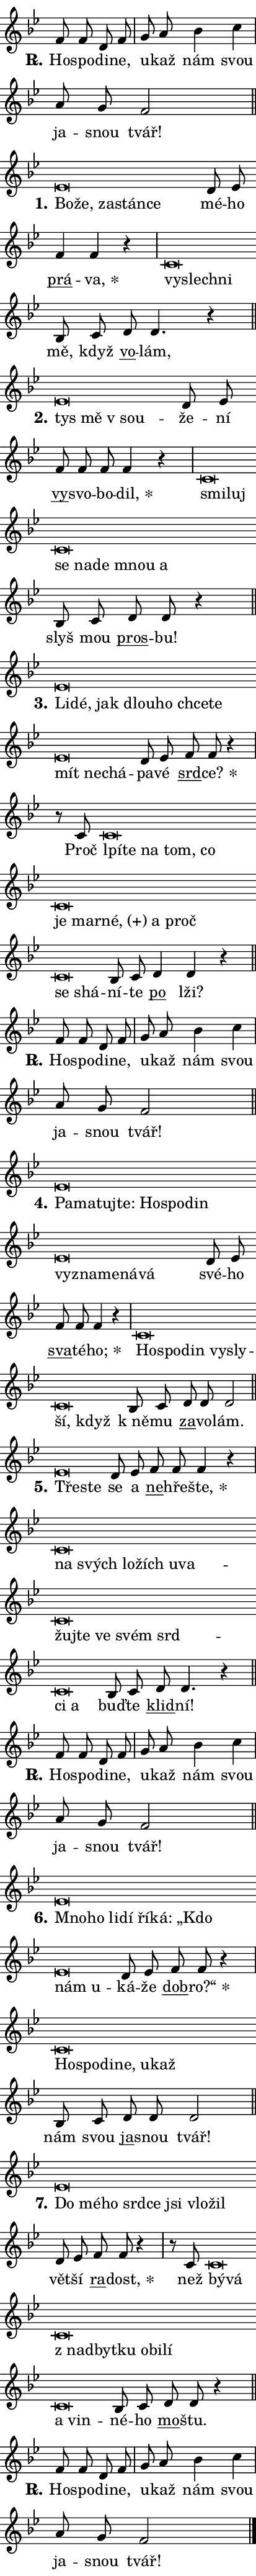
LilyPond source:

\version "2.22.1"
\header { tagline = "" }
\paper {
  indent = 0\cm
  top-margin = 0\cm
  right-margin = 0\cm
  bottom-margin = 0\cm
  left-margin = 0\cm
  paper-width = 7\cm
  page-breaking = #ly:one-page-breaking
  system-system-spacing.basic-distance = #11
  score-system-spacing.basic-distance = #11.3
  ragged-last = ##f
}


%% Author: Thomas Morley
%% https://lists.gnu.org/archive/html/lilypond-user/2020-05/msg00002.html
#(define (line-position grob)
"Returns position of @var[grob} in current system:
   @code{'start}, if at first time-step
   @code{'end}, if at last time-step
   @code{'middle} otherwise
"
  (let* ((col (ly:item-get-column grob))
         (ln (ly:grob-object col 'left-neighbor))
         (rn (ly:grob-object col 'right-neighbor))
         (col-to-check-left (if (ly:grob? ln) ln col))
         (col-to-check-right (if (ly:grob? rn) rn col))
         (break-dir-left
           (and
             (ly:grob-property col-to-check-left 'non-musical #f)
             (ly:item-break-dir col-to-check-left)))
         (break-dir-right
           (and
             (ly:grob-property col-to-check-right 'non-musical #f)
             (ly:item-break-dir col-to-check-right))))
        (cond ((eqv? 1 break-dir-left) 'start)
              ((eqv? -1 break-dir-right) 'end)
              (else 'middle))))

#(define (tranparent-at-line-position vctor)
  (lambda (grob)
  "Relying on @code{line-position} select the relevant enry from @var{vctor}.
Used to determine transparency,"
    (case (line-position grob)
      ((end) (not (vector-ref vctor 0)))
      ((middle) (not (vector-ref vctor 1)))
      ((start) (not (vector-ref vctor 2))))))

noteHeadBreakVisibility =
#(define-music-function (break-visibility)(vector?)
"Makes @code{NoteHead}s transparent relying on @var{break-visibility}"
#{
  \override NoteHead.transparent =
    #(tranparent-at-line-position break-visibility)
#})

#(define delete-ledgers-for-transparent-note-heads
  (lambda (grob)
    "Reads whether a @code{NoteHead} is transparent.
If so this @code{NoteHead} is removed from @code{'note-heads} from
@var{grob}, which is supposed to be @code{LedgerLineSpanner}.
As a result ledgers are not printed for this @code{NoteHead}"
    (let* ((nhds-array (ly:grob-object grob 'note-heads))
           (nhds-list
             (if (ly:grob-array? nhds-array)
                 (ly:grob-array->list nhds-array)
                 '()))
           ;; Relies on the transparent-property being done before
           ;; Staff.LedgerLineSpanner.after-line-breaking is executed.
           ;; This is fragile ...
           (to-keep
             (remove
               (lambda (nhd)
                 (ly:grob-property nhd 'transparent #f))
               nhds-list)))
      ;; TODO find a better method to iterate over grob-arrays, similiar
      ;; to filter/remove etc for lists
      ;; For now rebuilt from scratch
      (set! (ly:grob-object grob 'note-heads)  '())
      (for-each
        (lambda (nhd)
          (ly:pointer-group-interface::add-grob grob 'note-heads nhd))
        to-keep))))

hideNotes = {
  \noteHeadBreakVisibility #begin-of-line-visible
}
unHideNotes = {
  \noteHeadBreakVisibility #all-visible
}

% work-around for resetting accidentals
% https://lilypond.org/doc/v2.23/Documentation/notation/displaying-rhythms#unmetered-music
cadenzaMeasure = {
  \cadenzaOff
  \partial 1024 s1024
  \cadenzaOn
}

#(define-markup-command (accent layout props text) (markup?)
  "Underline accented syllable"
  (interpret-markup layout props
    #{\markup \override #'(offset . 4.3) \underline { #text }#}))

responsum = \markup \concat {
  "R" \hspace #-1.05 \path #0.1 #'((moveto 0 0.07) (lineto 0.9 0.8)) \hspace #0.05 "."
}

\layout {
    \context {
        \Staff
        \remove "Time_signature_engraver"
        \override LedgerLineSpanner.after-line-breaking = #delete-ledgers-for-transparent-note-heads
    }
    \context {
        \Voice {
            \override NoteHead.output-attributes = #'((class . "notehead"))
            \override Hairpin.height = #0.55
        }
    }
    \context {
        \Lyrics {
            \override StanzaNumber.output-attributes = #'((class . "stanzanumber"))
            \override LyricSpace.minimum-distance = #0.9
            \override LyricText.font-name = #"TeX Gyre Schola"
            \override LyricText.font-size = 1
            \override StanzaNumber.font-name = #"TeX Gyre Schola Bold"
            \override StanzaNumber.font-size = 1
        }
    }
}

% magnetic-lyrics.ily
%
%   written by
%     Jean Abou Samra <jean@abou-samra.fr>
%     Werner Lemberg <wl@gnu.org>
%
%   adapted by
%     Jiri Hon <jiri.hon@gmail.com>
%
% Version 2022-Apr-15

% https://www.mail-archive.com/lilypond-user@gnu.org/msg149350.html

#(define (Left_hyphen_pointer_engraver context)
   "Collect syllable-hyphen-syllable occurrences in lyrics and store
them in properties.  This engraver only looks to the left.  For
example, if the lyrics input is @code{foo -- bar}, it does the
following.

@itemize @bullet
@item
Set the @code{text} property of the @code{LyricHyphen} grob between
@q{foo} and @q{bar} to @code{foo}.

@item
Set the @code{left-hyphen} property of the @code{LyricText} grob with
text @q{foo} to the @code{LyricHyphen} grob between @q{foo} and
@q{bar}.
@end itemize

Use this auxiliary engraver in combination with the
@code{lyric-@/text::@/apply-@/magnetic-@/offset!} hook."
   (let ((hyphen #f)
         (text #f))
     (make-engraver
      (acknowledgers
       ((lyric-syllable-interface engraver grob source-engraver)
        (set! text grob)))
      (end-acknowledgers
       ((lyric-hyphen-interface engraver grob source-engraver)
        ;(when (not (grob::has-interface grob 'lyric-space-interface))
          (set! hyphen grob)));)
      ((stop-translation-timestep engraver)
       (when (and text hyphen)
         (ly:grob-set-object! text 'left-hyphen hyphen))
       (set! text #f)
       (set! hyphen #f)))))

#(define (lyric-text::apply-magnetic-offset! grob)
   "If the space between two syllables is less than the value in
property @code{LyricText@/.details@/.squash-threshold}, move the right
syllable to the left so that it gets concatenated with the left
syllable.

Use this function as a hook for
@code{LyricText@/.after-@/line-@/breaking} if the
@code{Left_@/hyphen_@/pointer_@/engraver} is active."
   (let ((hyphen (ly:grob-object grob 'left-hyphen #f)))
     (when hyphen
       (let ((left-text (ly:spanner-bound hyphen LEFT)))
         (when (grob::has-interface left-text 'lyric-syllable-interface)
           (let* ((common (ly:grob-common-refpoint grob left-text X))
                  (this-x-ext (ly:grob-extent grob common X))
                  (left-x-ext
                   (begin
                     ;; Trigger magnetism for left-text.
                     (ly:grob-property left-text 'after-line-breaking)
                     (ly:grob-extent left-text common X)))
                  ;; `delta` is the gap width between two syllables.
                  (delta (- (interval-start this-x-ext)
                            (interval-end left-x-ext)))
                  (details (ly:grob-property grob 'details))
                  (threshold (assoc-get 'squash-threshold details 0.2)))
             (when (< delta threshold)
               (let* (;; We have to manipulate the input text so that
                      ;; ligatures crossing syllable boundaries are not
                      ;; disabled.  For languages based on the Latin
                      ;; script this is essentially a beautification.
                      ;; However, for non-Western scripts it can be a
                      ;; necessity.
                      (lt (ly:grob-property left-text 'text))
                      (rt (ly:grob-property grob 'text))
                      (is-space (grob::has-interface hyphen 'lyric-space-interface))
                      (space (if is-space " " ""))
                      (space-markup (grob-interpret-markup grob " "))
                      (space-size (interval-length (ly:stencil-extent space-markup X)))
                      (extra-delta (if is-space space-size 0))
                      ;; Append new syllable.
                      (ltrt-space (if (and (string? lt) (string? rt))
                                (string-append lt space rt)
                                (make-concat-markup (list lt space rt))))
                      ;; Right-align `ltrt` to the right side.
                      (ltrt-space-markup (grob-interpret-markup
                               grob
                               (make-translate-markup
                                (cons (interval-length this-x-ext) 0)
                                (make-right-align-markup ltrt-space)))))
                 (begin
                   ;; Don't print `left-text`.
                   (ly:grob-set-property! left-text 'stencil #f)
                   ;; Set text and stencil (which holds all collected
                   ;; syllables so far) and shift it to the left.
                   (ly:grob-set-property! grob 'text ltrt-space)
                   (ly:grob-set-property! grob 'stencil ltrt-space-markup)
                   (ly:grob-translate-axis! grob (- (- delta extra-delta)) X))))))))))


#(define (lyric-hyphen::displace-bounds-first grob)
   ;; Make very sure this callback isn't triggered too early.
   (let ((left (ly:spanner-bound grob LEFT))
         (right (ly:spanner-bound grob RIGHT)))
     (ly:grob-property left 'after-line-breaking)
     (ly:grob-property right 'after-line-breaking)
     (ly:lyric-hyphen::print grob)))

squashThreshold = #0.4

\layout {
  \context {
    \Lyrics
    \consists #Left_hyphen_pointer_engraver
    \override LyricText.after-line-breaking =
      #lyric-text::apply-magnetic-offset!
    \override LyricHyphen.stencil = #lyric-hyphen::displace-bounds-first
    \override LyricText.details.squash-threshold = \squashThreshold
    \override LyricHyphen.minimum-distance = 0
    \override LyricHyphen.minimum-length = \squashThreshold
  }
}

squash = \override LyricText.details.squash-threshold = 9999
unSquash = \override LyricText.details.squash-threshold = \squashThreshold

left = \override LyricText.self-alignment-X = #LEFT
unLeft = \revert LyricText.self-alignment-X

starOffset = #(lambda (grob) 
                (let ((x_offset (ly:self-alignment-interface::aligned-on-x-parent grob)))
                  (if (= x_offset 0) 0 (+ x_offset 1.2))))

star = #(define-music-function (syllable)(string?)
"Append star separator at the end of a syllable"
#{
  \once \override LyricText.X-offset = #starOffset
  \lyricmode { \markup {
    #syllable
    \override #'((font-name . "TeX Gyre Schola Bold")) \hspace #0.2 \lower #0.65 \larger "*"
  } }
#})

starAccent = #(define-music-function (syllable)(string?)
"Append star separator at the end of a syllable and make accent"
#{
  \once \override LyricText.X-offset = #starOffset
  \lyricmode { \markup {
    \accent #syllable
    \override #'((font-name . "TeX Gyre Schola Bold")) \hspace #0.2 \lower #0.65 \larger "*"
  } }
#})

breath = #(define-music-function (syllable)(string?)
"Append breathing indicator at the end of a syllable"
#{
  \lyricmode { \markup { #syllable "+" } }
#})

optionalBreath = #(define-music-function (syllable)(string?)
"Append optional breathing indicator at the end of a syllable"
#{
  \lyricmode { \markup { #syllable "(+)" } }
#})


\score {
    <<
        \new Voice = "melody" { \cadenzaOn \key bes \major \relative { f'8 f d f \cadenzaMeasure \bar "|" g a bes4 c \cadenzaMeasure \bar "|" a8 g f2 \cadenzaMeasure \bar "||" \break } }
        \new Lyrics \lyricsto "melody" { \lyricmode { \set stanza = \responsum
Ho -- spo -- di -- ne, u -- kaž nám svou ja -- snou tvář! } }
    >>
    \layout {}
}

\score {
    <<
        \new Voice = "melody" { \cadenzaOn \key bes \major \relative { es'\breve*1/16 \hideNotes \breve*1/16 \bar "" \breve*1/16 \bar "" \breve*1/16 \breve*1/16 \bar "" \unHideNotes d8 es \bar "" f4 f r \cadenzaMeasure \bar "|" c\breve*1/16 \hideNotes \breve*1/16 \breve*1/16 \bar "" \unHideNotes bes8 c \bar "" d8 d4. r4 \cadenzaMeasure \bar "||" \break } }
        \new Lyrics \lyricsto "melody" { \lyricmode { \set stanza = "1."
\left Bo -- \squash že, za -- stán -- ce \unLeft \unSquash mé -- ho \markup \accent prá -- \star va, \left vy -- \squash slech -- ni \unLeft \unSquash mě, když \markup \accent vo -- lám, } }
    >>
    \layout {}
}

\score {
    <<
        \new Voice = "melody" { \cadenzaOn \key bes \major \relative { es'\breve*1/16 \hideNotes \breve*1/16 \breve*1/16 \bar "" \unHideNotes d8 es \bar "" f f f f4 r \cadenzaMeasure \bar "|" c\breve*1/16 \hideNotes \breve*1/16 \bar "" \breve*1/16 \bar "" \breve*1/16 \bar "" \breve*1/16 \bar "" \breve*1/16 \breve*1/16 \bar "" \unHideNotes bes8 c \bar "" d8 d r4 \cadenzaMeasure \bar "||" \break } }
        \new Lyrics \lyricsto "melody" { \lyricmode { \set stanza = "2."
\left tys \squash mě "v sou" -- \unLeft \unSquash že -- ní \markup \accent vy -- svo -- bo -- \star dil, \left smi -- \squash luj se na -- de mnou a \unLeft \unSquash slyš mou \markup \accent pros -- bu! } }
    >>
    \layout {}
}

\score {
    <<
        \new Voice = "melody" { \cadenzaOn \key bes \major \relative { es'\breve*1/16 \hideNotes \breve*1/16 \bar "" \breve*1/16 \bar "" \breve*1/16 \bar "" \breve*1/16 \bar "" \breve*1/16 \bar "" \breve*1/16 \bar "" \breve*1/16 \bar "" \breve*1/16 \breve*1/16 \bar "" \unHideNotes d8 es \bar "" f f r4 \cadenzaMeasure \bar "|" r8 c c\breve*1/16 \hideNotes \breve*1/16 \bar "" \breve*1/16 \bar "" \breve*1/16 \bar "" \breve*1/16 \bar "" \breve*1/16 \bar "" \breve*1/16 \bar "" \breve*1/16 \bar "" \breve*1/16 \bar "" \breve*1/16 \bar "" \breve*1/16 \breve*1/16 \bar "" \unHideNotes bes8 c \bar "" d4 d4 r \cadenzaMeasure \bar "||" \break } }
        \new Lyrics \lyricsto "melody" { \lyricmode { \set stanza = "3."
\left Li -- \squash dé, jak dlou -- ho chce -- te mít ne -- chá -- \unLeft \unSquash pa -- vé \markup \accent srd -- \star ce? Proč \left lpí -- \squash te na tom, co je mar -- \optionalBreath né, a proč se shá -- \unLeft \unSquash ní -- te \markup \accent po lži? } }
    >>
    \layout {}
}

\score {
    <<
        \new Voice = "melody" { \cadenzaOn \key bes \major \relative { f'8 f d f \cadenzaMeasure \bar "|" g a bes4 c \cadenzaMeasure \bar "|" a8 g f2 \cadenzaMeasure \bar "||" \break } }
        \new Lyrics \lyricsto "melody" { \lyricmode { \set stanza = \responsum
Ho -- spo -- di -- ne, u -- kaž nám svou ja -- snou tvář! } }
    >>
    \layout {}
}

\score {
    <<
        \new Voice = "melody" { \cadenzaOn \key bes \major \relative { es'\breve*1/16 \hideNotes \breve*1/16 \bar "" \breve*1/16 \bar "" \breve*1/16 \bar "" \breve*1/16 \bar "" \breve*1/16 \bar "" \breve*1/16 \bar "" \breve*1/16 \bar "" \breve*1/16 \bar "" \breve*1/16 \bar "" \breve*1/16 \breve*1/16 \bar "" \unHideNotes d8 es \bar "" f f f4 r \cadenzaMeasure \bar "|" c\breve*1/16 \hideNotes \breve*1/16 \bar "" \breve*1/16 \bar "" \breve*1/16 \bar "" \breve*1/16 \bar "" \breve*1/16 \breve*1/16 \bar "" \unHideNotes bes8 c \bar "" d d d2 \cadenzaMeasure \bar "||" \break } }
        \new Lyrics \lyricsto "melody" { \lyricmode { \set stanza = "4."
\left Pa -- \squash ma -- tuj -- te: Ho -- spo -- din vy -- zna -- me -- ná -- vá \unLeft \unSquash své -- ho \markup \accent sva -- té -- \star ho; \left Ho -- \squash spo -- din vy -- sly -- ší, když \unLeft \unSquash "k ně" -- mu \markup \accent za -- vo -- lám. } }
    >>
    \layout {}
}

\score {
    <<
        \new Voice = "melody" { \cadenzaOn \key bes \major \relative { es'\breve*1/16 \hideNotes \breve*1/16 \bar "" \unHideNotes d8 es \bar "" f f f4 r \cadenzaMeasure \bar "|" c\breve*1/16 \hideNotes \breve*1/16 \bar "" \breve*1/16 \bar "" \breve*1/16 \bar "" \breve*1/16 \bar "" \breve*1/16 \bar "" \breve*1/16 \bar "" \breve*1/16 \bar "" \breve*1/16 \bar "" \breve*1/16 \bar "" \breve*1/16 \bar "" \breve*1/16 \breve*1/16 \bar "" \unHideNotes bes8 c \bar "" d d4. r4 \cadenzaMeasure \bar "||" \break } }
        \new Lyrics \lyricsto "melody" { \lyricmode { \set stanza = "5."
\left Tře -- \squash ste \unLeft \unSquash se a \markup \accent ne -- hře -- \star šte, \left na \squash svých lo -- žích u -- va -- žuj -- te ve svém srd -- ci a \unLeft \unSquash buď -- te \markup \accent klid -- ní! } }
    >>
    \layout {}
}

\score {
    <<
        \new Voice = "melody" { \cadenzaOn \key bes \major \relative { f'8 f d f \cadenzaMeasure \bar "|" g a bes4 c \cadenzaMeasure \bar "|" a8 g f2 \cadenzaMeasure \bar "||" \break } }
        \new Lyrics \lyricsto "melody" { \lyricmode { \set stanza = \responsum
Ho -- spo -- di -- ne, u -- kaž nám svou ja -- snou tvář! } }
    >>
    \layout {}
}

\score {
    <<
        \new Voice = "melody" { \cadenzaOn \key bes \major \relative { es'\breve*1/16 \hideNotes \breve*1/16 \bar "" \breve*1/16 \bar "" \breve*1/16 \bar "" \breve*1/16 \bar "" \breve*1/16 \bar "" \breve*1/16 \bar "" \breve*1/16 \breve*1/16 \bar "" \unHideNotes d8 es \bar "" f f r4 \cadenzaMeasure \bar "|" c\breve*1/16 \hideNotes \breve*1/16 \bar "" \breve*1/16 \bar "" \breve*1/16 \bar "" \breve*1/16 \breve*1/16 \bar "" \unHideNotes bes8 c \bar "" d d d2 \cadenzaMeasure \bar "||" \break } }
        \new Lyrics \lyricsto "melody" { \lyricmode { \set stanza = "6."
\left Mno -- \squash ho li -- dí ří -- ká: „Kdo nám u -- \unLeft \unSquash ká -- že \markup \accent dob -- \star ro?“ \left Ho -- \squash spo -- di -- ne, u -- kaž \unLeft \unSquash nám svou \markup \accent ja -- snou tvář! } }
    >>
    \layout {}
}

\score {
    <<
        \new Voice = "melody" { \cadenzaOn \key bes \major \relative { es'\breve*1/16 \hideNotes \breve*1/16 \bar "" \breve*1/16 \bar "" \breve*1/16 \bar "" \breve*1/16 \bar "" \breve*1/16 \bar "" \breve*1/16 \breve*1/16 \bar "" \unHideNotes d8 es \bar "" f f r4 \cadenzaMeasure \bar "|" r8 c8 c\breve*1/16 \hideNotes \breve*1/16 \bar "" \breve*1/16 \bar "" \breve*1/16 \bar "" \breve*1/16 \bar "" \breve*1/16 \bar "" \breve*1/16 \bar "" \breve*1/16 \bar "" \breve*1/16 \breve*1/16 \bar "" \unHideNotes bes8 c \bar "" d8 d r4 \cadenzaMeasure \bar "||" \break } }
        \new Lyrics \lyricsto "melody" { \lyricmode { \set stanza = "7."
\left Do \squash mé -- ho srd -- ce jsi vlo -- žil \unLeft \unSquash vět -- ší \markup \accent ra -- \star dost, než \left bý -- \squash vá "z nad" -- byt -- ku o -- bi -- lí a vin -- \unLeft \unSquash né -- ho \markup \accent mo -- štu. } }
    >>
    \layout {}
}

\score {
    <<
        \new Voice = "melody" { \cadenzaOn \key bes \major \relative { f'8 f d f \cadenzaMeasure \bar "|" g a bes4 c \cadenzaMeasure \bar "|" a8 g f2 \cadenzaMeasure \bar "||" \break } \bar "|." }
        \new Lyrics \lyricsto "melody" { \lyricmode { \set stanza = \responsum
Ho -- spo -- di -- ne, u -- kaž nám svou ja -- snou tvář! } }
    >>
    \layout {}
}
